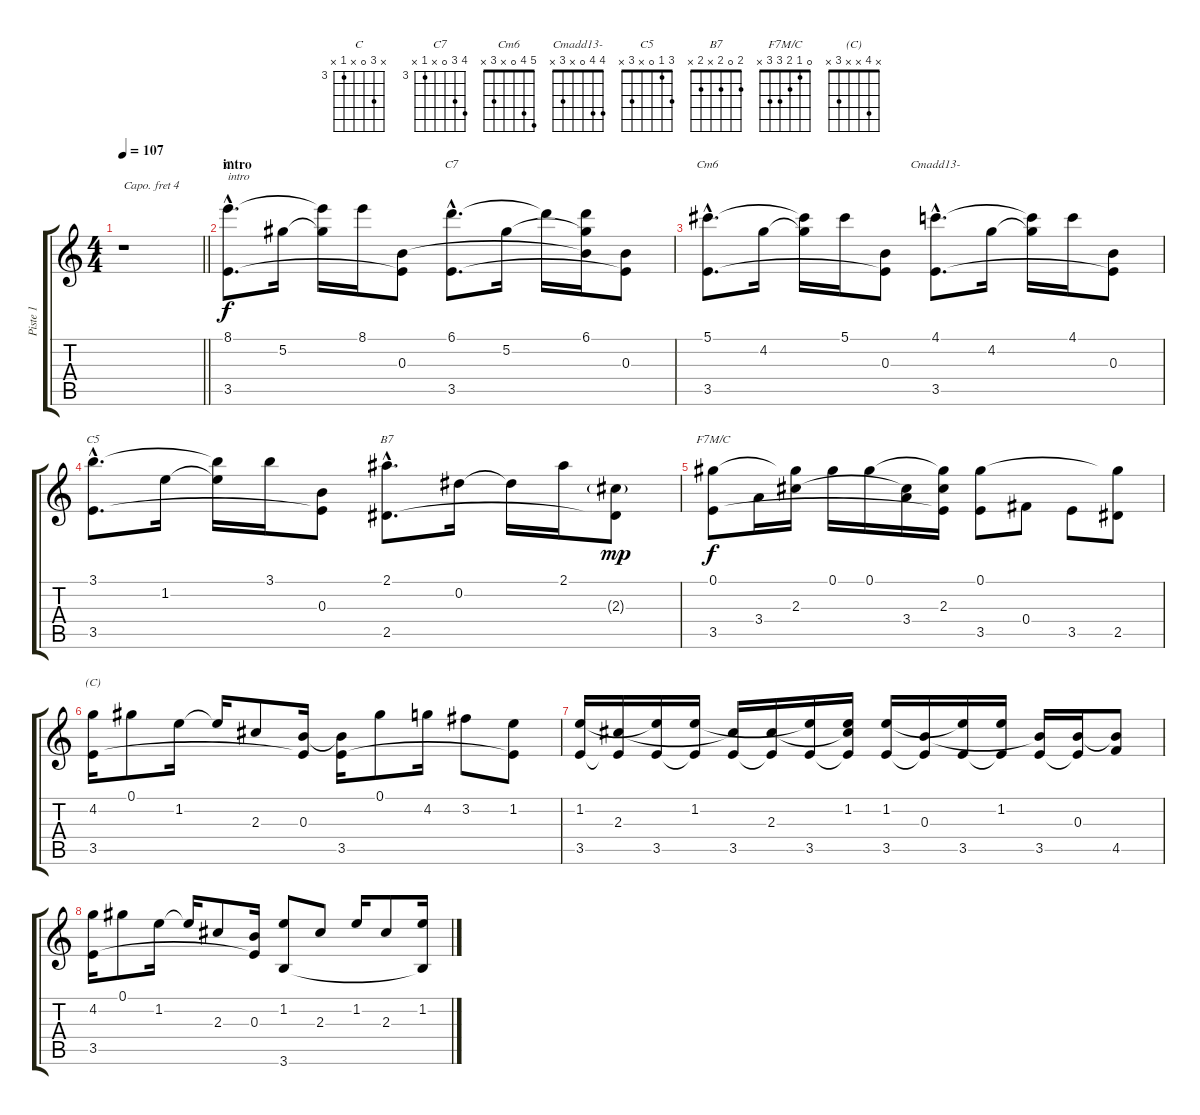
\track ("Piste 1" "Piste 1") {instrument acousticguitarsteel}
\staff {score tabs}
\capo 4
\tuning (E4 B3 G3 D3 A2 E2) {hide}
\chord ("C" x 5 0 x 3 x) {firstfret 3}
\chord ("C7" 6 5 0 x 3 x) {firstfret 3}
\chord ("Cm6" 5 4 0 x 3 x)
\chord ("Cmadd13-" 4 4 0 x 3 x)
\chord ("C5" 3 1 0 x 3 x)
\chord ("B7" 2 0 2 x 2 x)
\chord ("F7M/C" 0 1 2 3 3 x)
\chord ("(C)" x 4 x x 3 x)
\ts (4 4)
\tempo 107
\clef g2
\barLineRight lightlight
\ks c
r.1{dy f instrument acousticguitarsteel} |
\section ("" "intro")
(8.1{hac} 3.5{hac}).8{d ch "C" txt "intro"} 5.2.16 (8.1{t} 5.2{t}).16 8.1.16 (0.3 3.5{t}).8 (6.1{hac} 3.5{hac}).8{d ch "C7"} 5.2.16 6.1{t}.16 (6.1 5.2{t} 0.3{t}).16 (0.3 3.5{t}).8 |
(5.1{hac} 3.5{hac}).8{d ch "Cm6"} 4.2.16 (5.1{t} 4.2{t}).16 5.1.16 (0.3 3.5{t}).8 (4.1{hac} 3.5{hac}).8{d ch "Cmadd13-"} 4.2.16 (4.1{t} 4.2{t}).16 4.1.16 (0.3 3.5{t}).8 |
(3.1{hac} 3.5{hac}).8{d ch "C5"} 1.2.16 (3.1{t} 1.2{t}).16 3.1.16 (0.3 3.5{t}).8 (2.1{hac} 2.5{hac}).8{d ch "B7"} 0.2.16 0.2{t}.16 2.1.16 (2.3{g} 2.5{t}).8{dy mp} |
(0.1 3.5).8{ch "F7M/C" dy f} 3.4.16 (0.1{t} 2.3).16 0.1.16 0.1.16 (2.3{t} 3.4).16 (0.1{t} 2.3 3.5{t}).16 (0.1 3.5).8 0.4.8 3.5.8 (0.1{t} 2.5).8 |
(4.2 3.5).16{ch "(C)"} 0.1.8 1.2.16 1.2{t}.16 2.3.8 (0.3 3.5{t}).16 (0.3{t} 3.5).16 0.1.8 4.2.16 3.2.8 (1.2 3.5{t}).8 |
(1.2 3.5).16 (2.3 3.5{t}).16 (1.2{t} 3.5).16 (1.2 3.5{t}).16 (2.3{t} 3.5).16 (2.3 3.5{t}).16 (1.2{t} 3.5).16 (1.2 2.3{t} 3.5{t}).16 (1.2 3.5).16 (0.3 3.5{t}).16 (1.2{t} 3.5).16 (1.2 3.5{t}).16 (0.3{t} 3.5).16 (0.3 3.5{t}).16 (0.3{t} 4.5).8 |
(4.2 3.5).16 0.1.8 1.2.16 1.2{t}.16 2.3.8 (0.3 3.5{t}).16 (1.2 3.6).8 2.3.8 1.2.16 2.3.8 (1.2 3.6{t}).16
